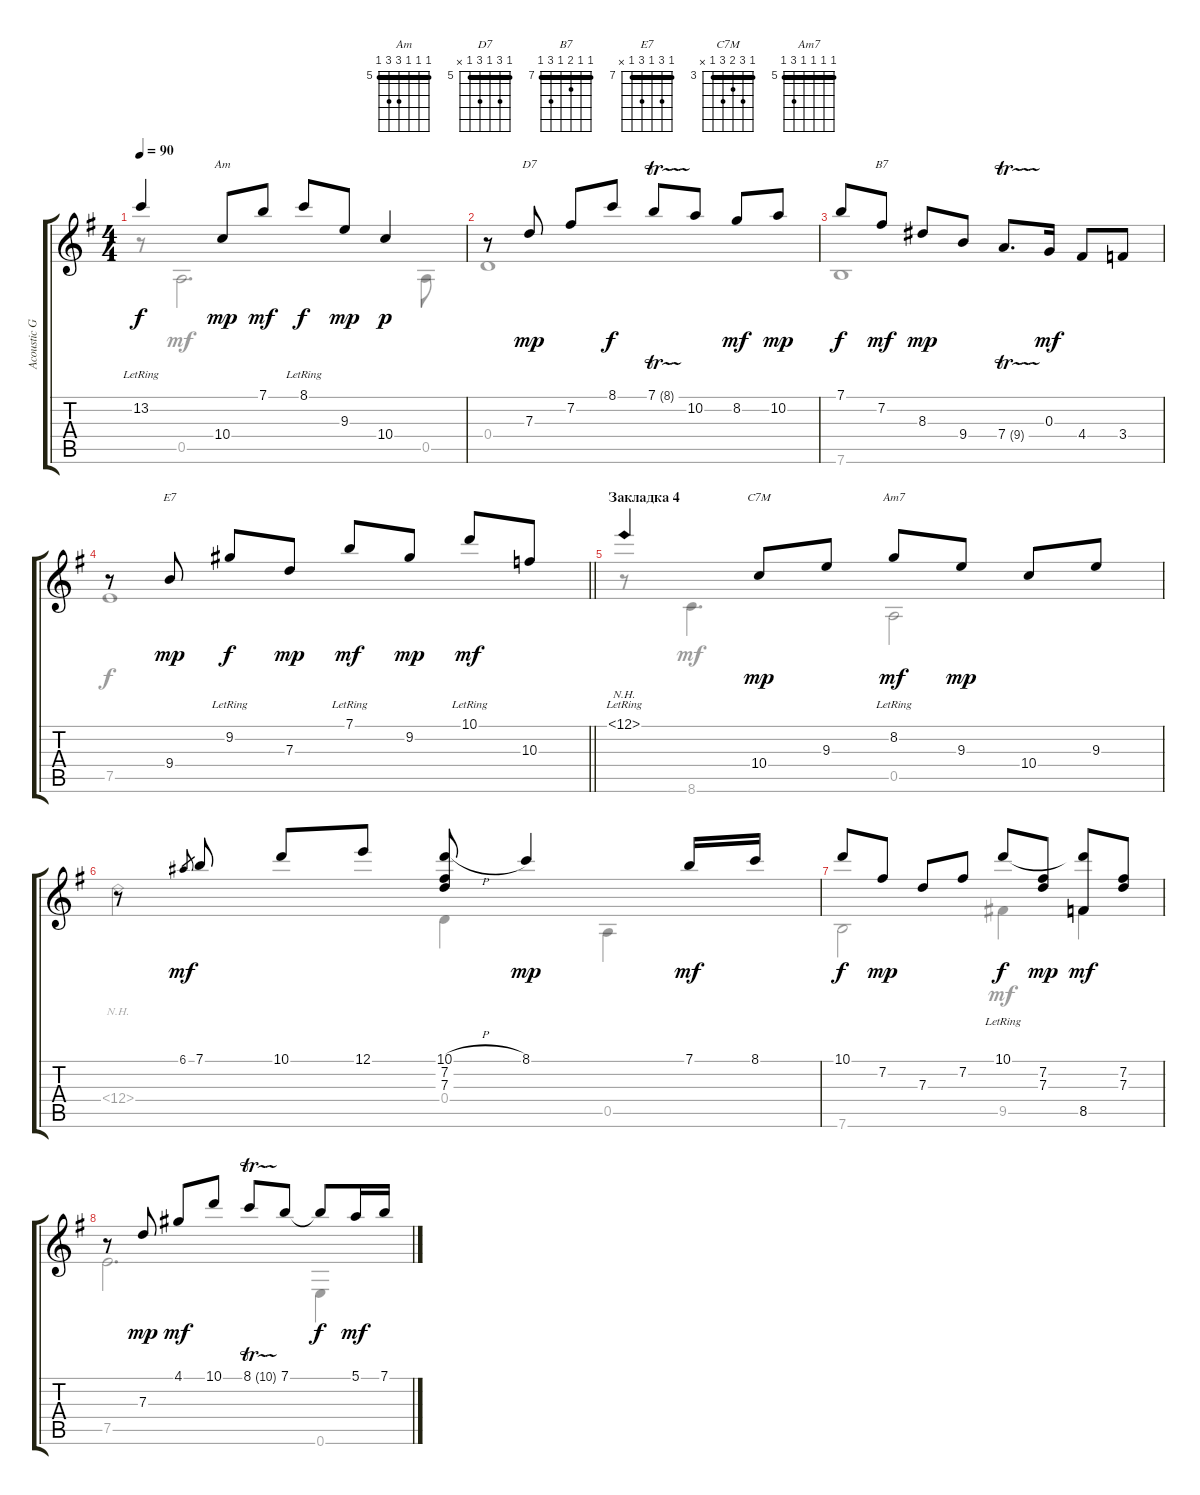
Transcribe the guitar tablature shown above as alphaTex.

\track ("Acoustic Guitar (steel" "Acoustic G") {instrument acousticguitarsteel}
\staff {score tabs}
\tuning (E4 B3 G3 D3 A2 E2) {hide}
\chord ("Am" 5 5 5 7 7 5) {firstfret 5 barre 5}
\chord ("D7" 5 7 5 7 5 x) {firstfret 5 barre 5}
\chord ("B7" 7 7 8 7 9 7) {firstfret 7 barre 7}
\chord ("E7" 7 9 7 9 7 x) {firstfret 7 barre 7}
\chord ("C7M" 3 5 4 5 3 x) {firstfret 3 barre 3}
\chord ("Am7" 5 5 5 5 7 5) {firstfret 5 barre 5}
\voice
\ts (4 4)
\tempo 90
\clef g2
\ks eminor
13.2{lr}.4{dy f} 10.4.8{ch "Am" dy mp} 7.1.8{dy mf} 8.1{lr}.8{dy f} 9.3.8{dy mp} 10.4.4{dy p} |
r.8 7.3.8{ch "D7" dy mp} 7.2.8 8.1.8{dy f} 7.1{tr (8 16)}.8 10.2.8 8.2.8{dy mf} 10.2.8{dy mp} |
7.1.8{dy f} 7.2.8{ch "B7" dy mf} 8.3.8{dy mp} 9.4.8 7.4{tr (9 16)}.8{d} 0.3.16{dy mf} 4.4.8 3.4.8 |
\barLineRight lightlight
r.8 9.4.8{ch "E7" dy mp} 9.2{lr}.8{dy f} 7.3.8{dy mp} 7.1{lr}.8{dy mf} 9.2.8{dy mp} 10.1{lr}.8{dy mf} 10.3.8 |
\section ("" "Закладка 4")
12.1{nh lr}.4 10.4.8{ch "C7M" dy mp} 9.3.8 8.2{lr}.8{ch "Am7" dy mf} 9.3.8{dy mp} 10.4.8 9.3.8 |
r.8 6.1.8{gr dy mf} 7.1.8 10.1.8 12.1.8 (10.1{h} 7.2 7.3).8 8.1.4{dy mp} 7.1.16{dy mf} 8.1.16 |
10.1.8{dy f} 7.2.8{dy mp} 7.3.8 7.2.8 10.1{lr}.8{dy f} (7.2 7.3).8{dy mp} (10.1{t} 8.5).8{dy mf} (7.2 7.3).8 |
r.8 7.3.8{dy mp} 4.1.8{dy mf} 10.1.8 8.1{tr (10 16)}.8 7.1.8 7.1{t}.8{dy f} 5.1.16{dy mf} 7.1.16
\voice
\clef g2
\ottava regular
\simile none
\ks eminor
r.8{dy f} 0.5.2{d dy mf} 0.5.8 |
0.4.1 |
7.6.1 |
\barLineRight lightlight
7.5.1{dy f} |
r.8 8.6.4{d dy mf} 0.5.2 |
0.4{nh}.2 0.4.4 0.5.4 |
7.6.2{dy f} 9.5.4{dy mf} 8.5.4 |
7.5.2{d} 0.6.4
